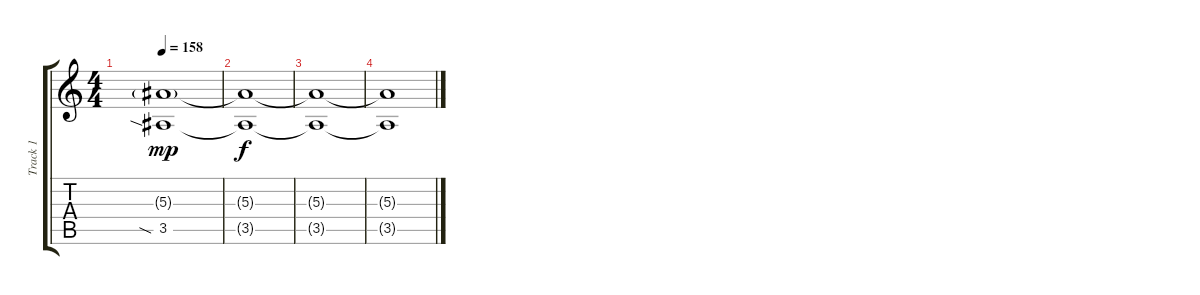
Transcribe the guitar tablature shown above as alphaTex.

\track ("Track 1" "Track 1") {instrument distortionguitar}
\staff {score tabs}
\tuning (D4 A3 F3 C3 G2 C2) {hide}
\ts (4 4)
\tempo 158
\clef g2
\ks c
(5.3{g} 3.5{sia}).1{dy mp} |
(5.3{t} 3.5{t}).1{dy f} |
(5.3{t} 3.5{t}).1 |
(5.3{t} 3.5{t}).1
